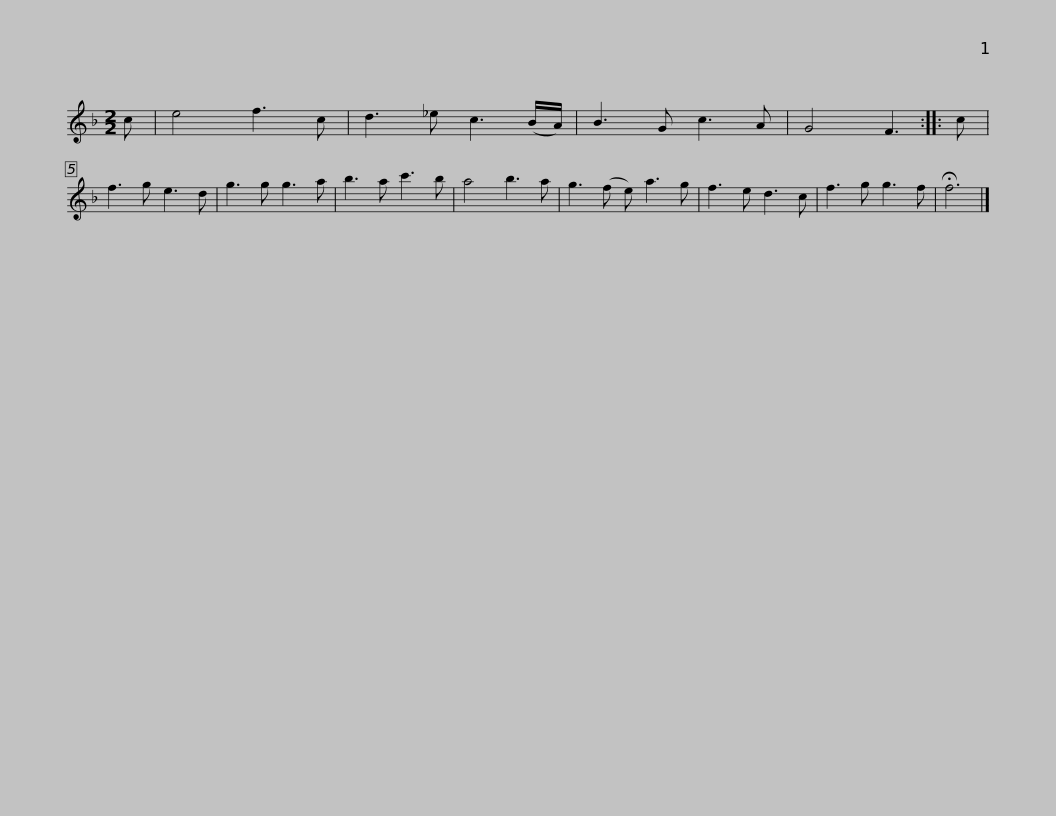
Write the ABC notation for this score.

X:1
L:1/8
M:2/2
I:linebreak $
K:F
V:1 treble
V:1
 c | e4 f3 c | d3 _e c3 (B/A/) | B3 G c3 A | G4 F3 :: %5
 c | f3 g e3 d | g3 g g3 a | b3 a c'3 b |$ a4 b3 a | %10
 g3 (f e) a3 g | f3 e d3 c | f3 g g3 f | !fermata!f6 |] %14
